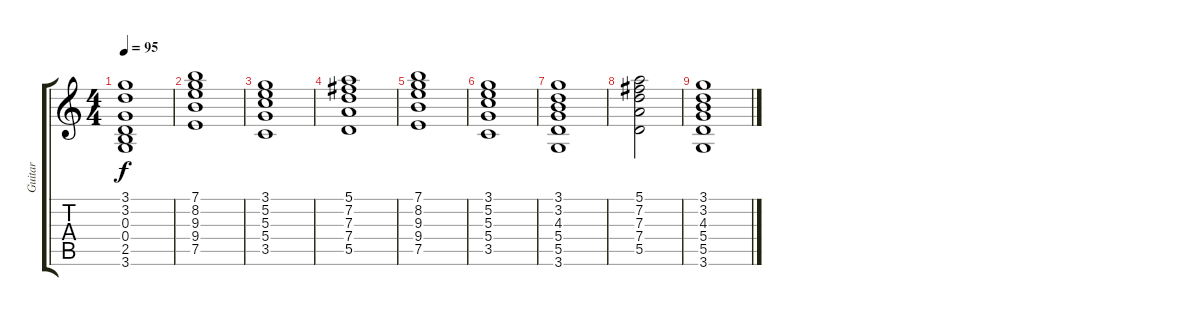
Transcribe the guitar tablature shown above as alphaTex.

\track ("Guitar" "Guitar") {instrument acousticguitarnylon}
\staff {score tabs}
\tuning (E4 B3 G3 D3 A2 E2) {hide}
\ts (4 4)
\tempo 95
\clef g2
\ks c
(3.1 3.2 0.3 0.4 2.5 3.6).1{dy f} |
(7.1 8.2 9.3 9.4 7.5).1 |
(3.1 5.2 5.3 5.4 3.5).1 |
(5.1 7.2 7.3 7.4 5.5).1 |
(7.1 8.2 9.3 9.4 7.5).1 |
(3.1 5.2 5.3 5.4 3.5).1 |
(3.1 3.2 4.3 5.4 5.5 3.6).1 |
(5.1 7.2 7.3 7.4 5.5).2 |
(3.1 3.2 4.3 5.4 5.5 3.6).1
